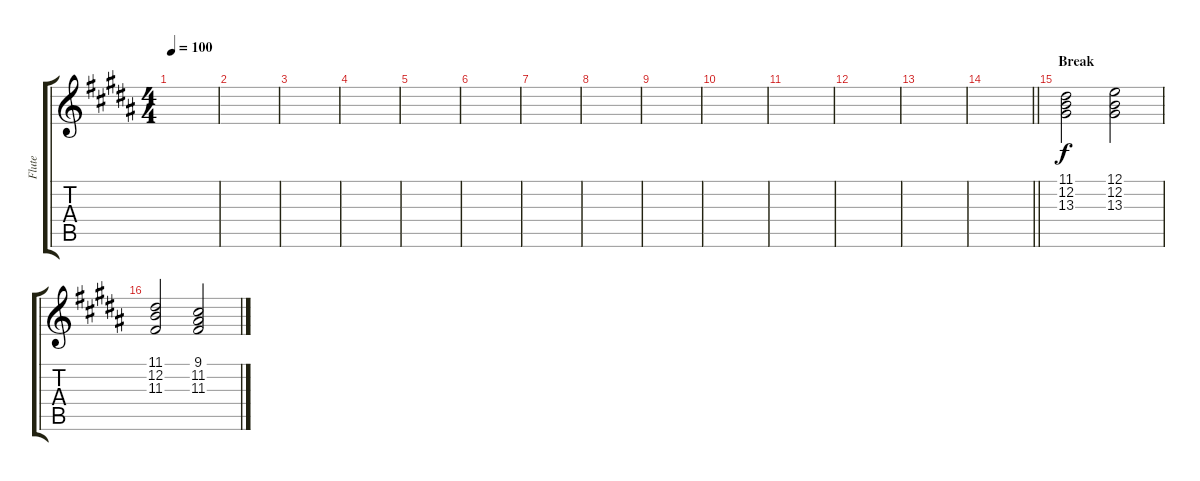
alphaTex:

\track ("Flute" "Flute") {instrument flute}
\staff {score tabs}
\tuning (E4 B3 G3 D3 A2 E2) {hide}
\ts (4 4)
\tempo 100
\clef g2
\ks b
|
|
|
|
|
|
|
|
|
|
|
|
|
\barLineRight lightlight
|
\section ("" "Break")
(11.1 12.2 13.3).2 (12.1 12.2 13.3).2 |
(11.1 12.2 11.3).2 (9.1 11.2 11.3).2
